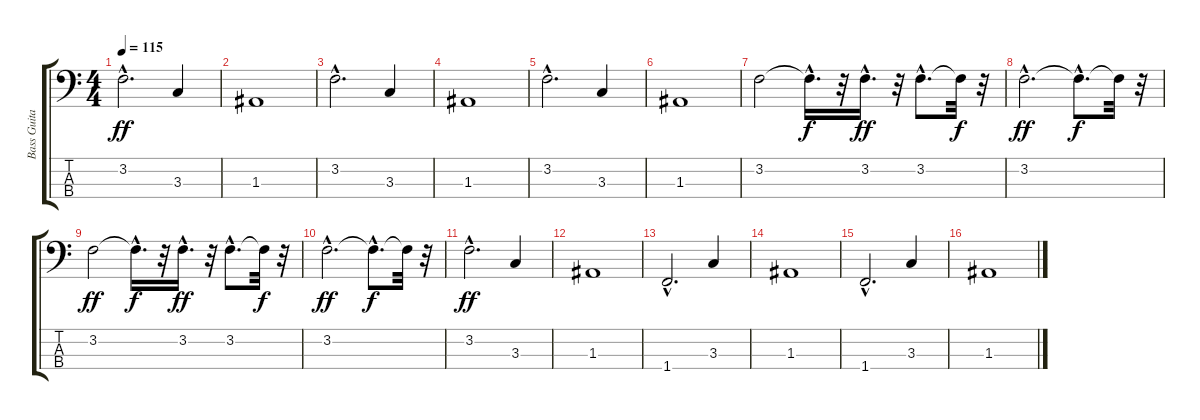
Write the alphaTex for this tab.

\track ("Bass Guitar II" "Bass Guita") {instrument fretlessbass}
\staff {score tabs}
\tuning (G2 D2 A1 E1) {hide}
\ts (4 4)
\tempo 115
\clef f4
\ks c
3.2{hac}.2{d dy ff} 3.3.4 |
1.3.1 |
3.2{hac}.2{d} 3.3.4 |
1.3.1 |
3.2{hac}.2{d} 3.3.4 |
1.3.1 |
3.2.2 3.2{hac t}.16{d dy f} r.32 3.2{hac}.16{d dy ff} r.32 3.2{hac}.8{d} 3.2{t}.32{dy f} r.32 |
3.2{hac}.2{d dy ff} 3.2{hac t}.8{d dy f} 3.2{t}.32 r.32 |
3.2.2{dy ff} 3.2{hac t}.16{d dy f} r.32 3.2{hac}.16{d dy ff} r.32 3.2{hac}.8{d} 3.2{t}.32{dy f} r.32 |
3.2{hac}.2{d dy ff} 3.2{hac t}.8{d dy f} 3.2{t}.32 r.32 |
3.2{hac}.2{d dy ff} 3.3.4 |
1.3.1 |
1.4{hac}.2{d} 3.3.4 |
1.3.1 |
1.4{hac}.2{d} 3.3.4 |
1.3.1
